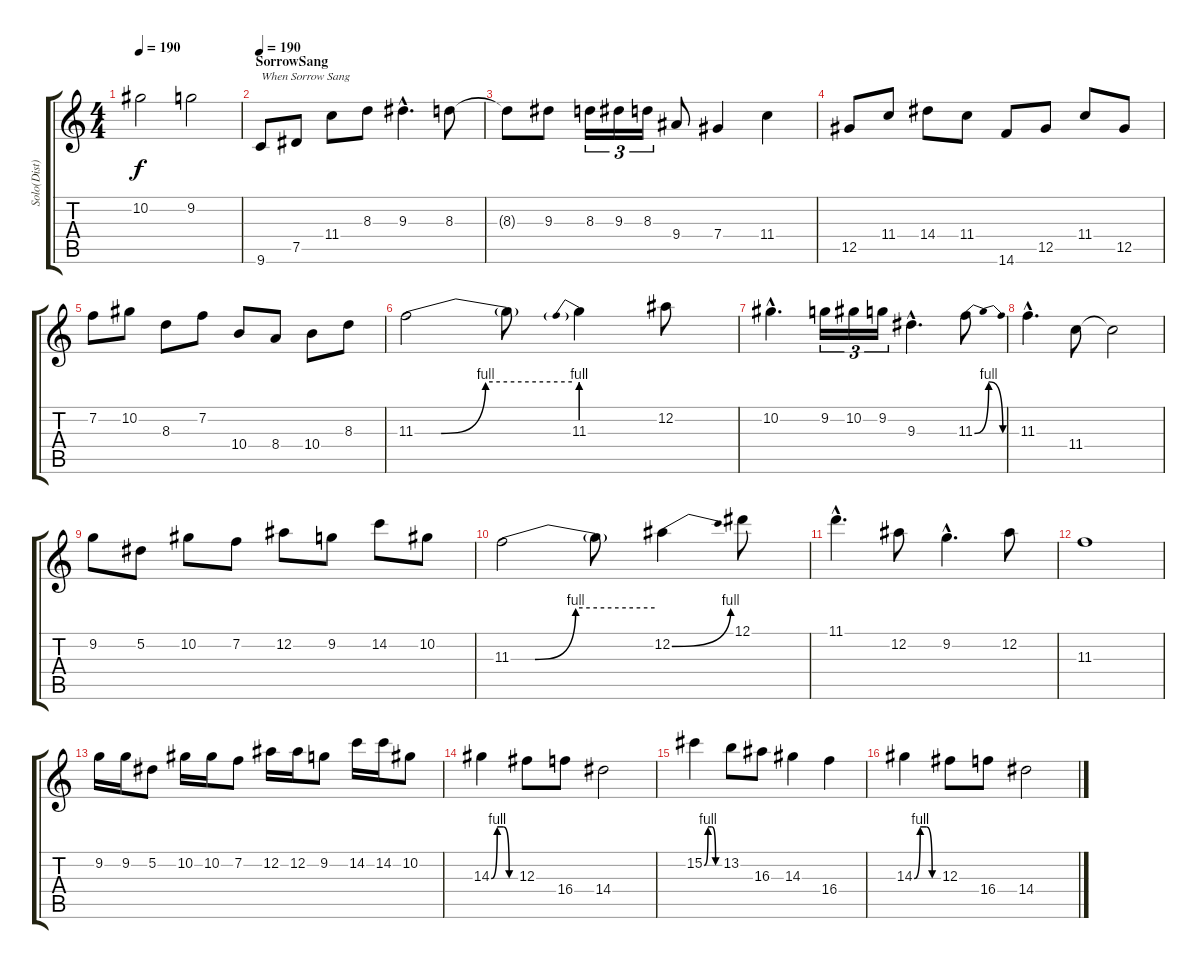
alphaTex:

\track ("Solo(Dist)" "Solo(Dist)") {instrument distortionguitar}
\staff {score tabs}
\tuning (Eb4 Bb3 Gb3 Db3 Ab2 Eb2) {hide}
\ts (4 4)
\tempo 190
\clef g2
\ks c
10.2.2{dy f} 9.2.2 |
\section ("" "SorrowSang")
\tempo 190
9.6.8{txt "When Sorrow Sang" volume 16} 7.5.8 11.4.8 8.3.8 9.3{hac}.4{d} 8.3.8 |
8.3{t}.8 9.3.8 8.3.16{tu (3 2)} 9.3.16{tu (3 2)} 8.3.16{tu (3 2)} 9.4.8 7.4.4 11.4.4 |
12.5.8 11.4.8 14.4.8 11.4.8 14.6.8 12.5.8 11.4.8 12.5.8 |
7.2.8 10.2.8 8.3.8 7.2.8 10.4.8 8.4.8 10.4.8 8.3.8 |
11.3{be (custom 0 0 10 0 27 4 60 4)}.2 11.3{t}.8 11.3{be (prebend 0 4 60 4)}.4 12.2.8 |
10.2{hac}.4{d} 9.2.16{tu (3 2)} 10.2.16{tu (3 2)} 9.2.16{tu (3 2)} 9.3{hac}.4{d} 11.3{be (bendrelease 0 0 10 4 58 4 60 0)}.8 |
11.3{hac}.4{d} 11.4.8 11.4{t}.2 |
9.2.8{balance 16} 5.2.8 10.2.8 7.2.8 12.2.8 9.2.8 14.2.8 10.2.8 |
11.3{be (custom 0 0 10 0 27 4 60 4)}.2{balance 5} 11.3{t}.8 12.2{be (bend 0 0 60 4)}.4 12.1.8 |
11.1{hac}.4{d} 12.2.8 9.2{hac}.4{d} 12.2.8 |
11.3.1 |
9.2.16{balance 16} 9.2.16 5.2.8 10.2.16 10.2.16 7.2.8 12.2.16 12.2.16 9.2.8 14.2.16 14.2.16 10.2.8 |
14.3{be (custom 0 0 15 4 30 4 45 0 60 0)}.4{balance 5} 12.3.8 16.4.8 14.4.2 |
15.2{be (custom 0 0 15 4 30 4 45 0 60 0)}.4 13.2.8 16.3.8 14.3.4 16.4.4 |
14.3{be (custom 0 0 15 4 30 4 45 0 60 0)}.4 12.3.8 16.4.8 14.4.2
